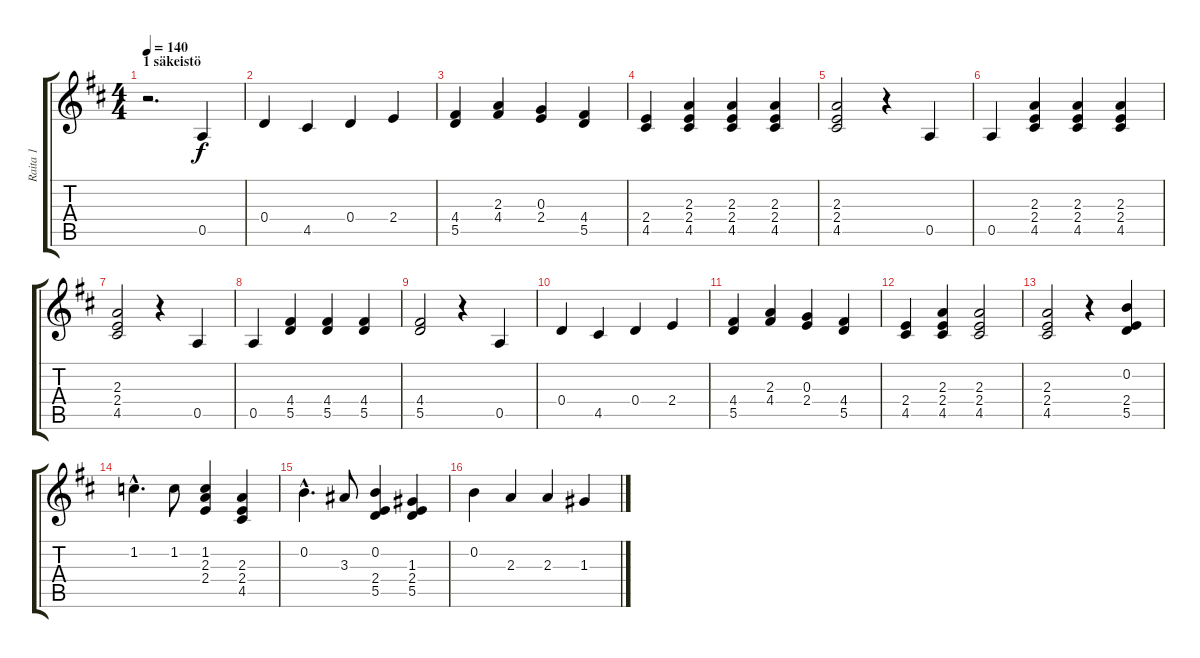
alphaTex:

\track ("Raita 1" "Raita 1") {instrument acousticguitarnylon}
\staff {score tabs}
\tuning (E4 B3 G3 D3 A2 E2) {hide}
\ts (4 4)
\section ("" "1 säkeistö")
\tempo 140
\clef g2
\ks d
r.2{d dy f instrument acousticguitarnylon} 0.5.4 |
0.4.4 4.5.4 0.4.4 2.4.4 |
(4.4 5.5).4 (2.3 4.4).4 (0.3 2.4).4 (4.4 5.5).4 |
(2.4 4.5).4 (2.3 2.4 4.5).4 (2.3 2.4 4.5).4 (2.3 2.4 4.5).4 |
(2.3 2.4 4.5).2 r.4 0.5.4 |
0.5.4 (2.3 2.4 4.5).4 (2.3 2.4 4.5).4 (2.3 2.4 4.5).4 |
(2.3 2.4 4.5).2 r.4 0.5.4 |
0.5.4 (4.4 5.5).4 (4.4 5.5).4 (4.4 5.5).4 |
(4.4 5.5).2 r.4 0.5.4 |
0.4.4 4.5.4 0.4.4 2.4.4 |
(4.4 5.5).4 (2.3 4.4).4 (0.3 2.4).4 (4.4 5.5).4 |
(2.4 4.5).4 (2.3 2.4 4.5).4 (2.3 2.4 4.5).2 |
(2.3 2.4 4.5).2 r.4 (0.2 2.4 5.5).4 |
1.2{hac}.4{d} 1.2.8 (1.2 2.3 2.4).4 (2.3 2.4 4.5).4 |
0.2{hac}.4{d} 3.3.8 (0.2 2.4 5.5).4 (1.3 2.4 5.5).4 |
0.2.4 2.3.4 2.3.4 1.3.4
